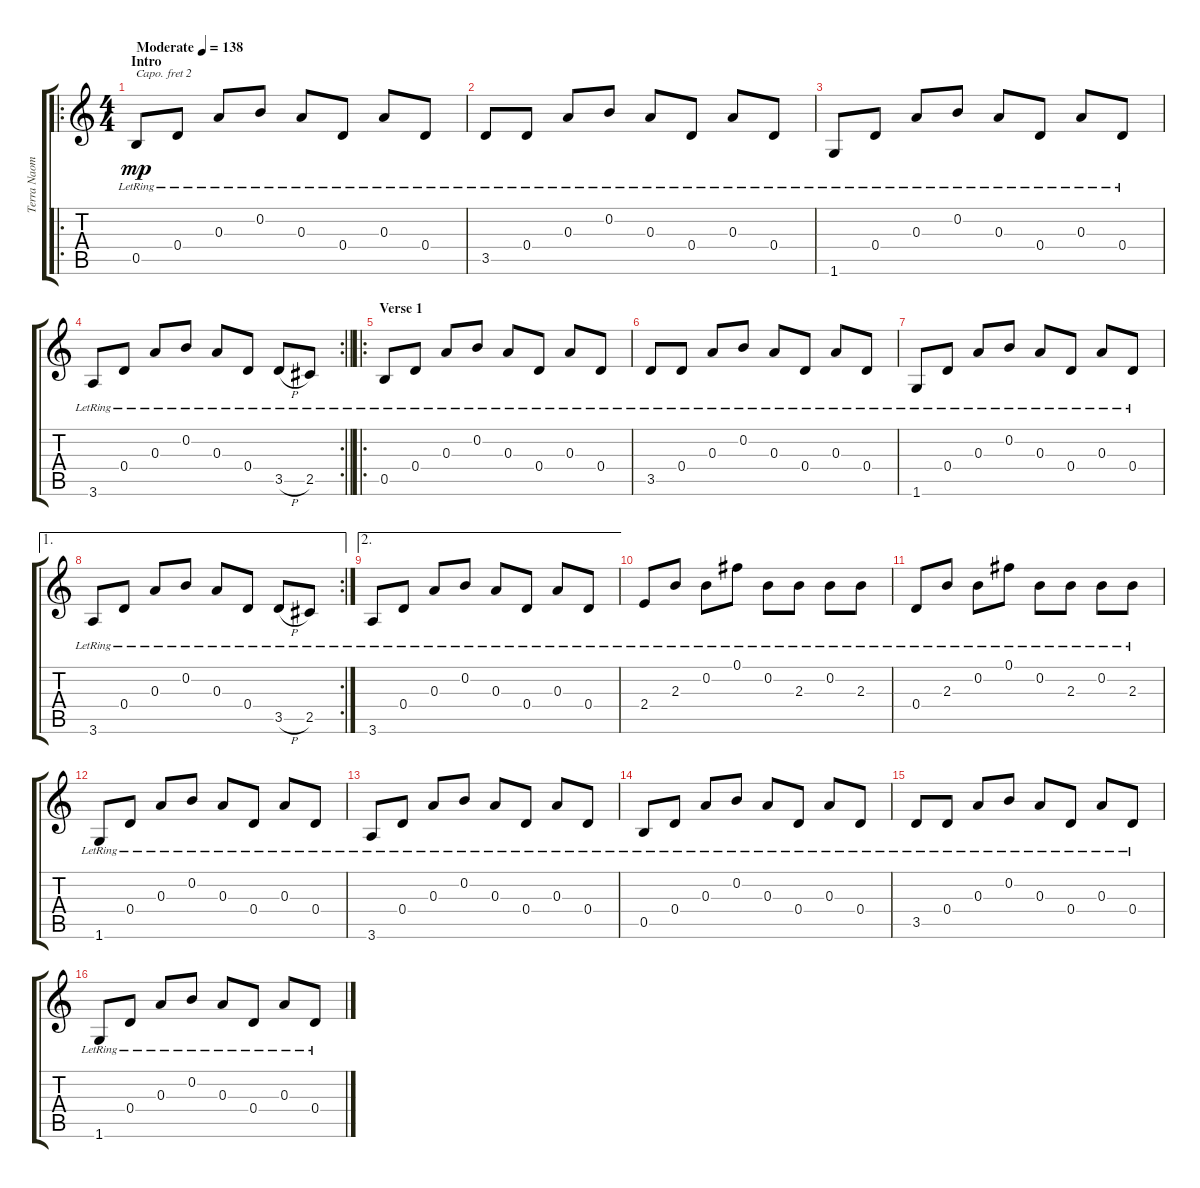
\track ("Terra Naomi" "Terra Naom") {instrument acousticguitarsteel}
\staff {score tabs}
\capo 2
\tuning (E4 A3 G3 C3 A2 E2) {hide}
\ro
\ts (4 4)
\section ("" "Intro")
\tempo (138 "Moderate")
\clef g2
\ks c
0.5{lr}.8{dy mp instrument acousticguitarsteel} 0.4{lr}.8 0.3{lr}.8 0.2{lr}.8 0.3{lr}.8 0.4{lr}.8 0.3{lr}.8 0.4{lr}.8 |
3.5{lr}.8 0.4{lr}.8 0.3{lr}.8 0.2{lr}.8 0.3{lr}.8 0.4{lr}.8 0.3{lr}.8 0.4{lr}.8 |
1.6{lr}.8 0.4{lr}.8 0.3{lr}.8 0.2{lr}.8 0.3{lr}.8 0.4{lr}.8 0.3{lr}.8 0.4{lr}.8 |
\rc 2
\barLineRight lightlight
3.6{lr}.8 0.4{lr}.8 0.3{lr}.8 0.2{lr}.8 0.3{lr}.8 0.4{lr}.8 3.5{h lr}.8 2.5{lr}.8 |
\ro
\section ("" "Verse 1")
0.5{lr}.8 0.4{lr}.8 0.3{lr}.8 0.2{lr}.8 0.3{lr}.8 0.4{lr}.8 0.3{lr}.8 0.4{lr}.8 |
3.5{lr}.8 0.4{lr}.8 0.3{lr}.8 0.2{lr}.8 0.3{lr}.8 0.4{lr}.8 0.3{lr}.8 0.4{lr}.8 |
1.6{lr}.8 0.4{lr}.8 0.3{lr}.8 0.2{lr}.8 0.3{lr}.8 0.4{lr}.8 0.3{lr}.8 0.4{lr}.8 |
\ae 1
\rc 2
3.6{lr}.8 0.4{lr}.8 0.3{lr}.8 0.2{lr}.8 0.3{lr}.8 0.4{lr}.8 3.5{h lr}.8 2.5{lr}.8 |
\ae 2
3.6{lr}.8 0.4{lr}.8 0.3{lr}.8 0.2{lr}.8 0.3{lr}.8 0.4{lr}.8 0.3{lr}.8 0.4{lr}.8 |
2.4{lr}.8 2.3{lr}.8 0.2{lr}.8 0.1{lr}.8 0.2{lr}.8 2.3{lr}.8 0.2{lr}.8 2.3{lr}.8 |
0.4{lr}.8 2.3{lr}.8 0.2{lr}.8 0.1{lr}.8 0.2{lr}.8 2.3{lr}.8 0.2{lr}.8 2.3{lr}.8 |
1.6{lr}.8 0.4{lr}.8 0.3{lr}.8 0.2{lr}.8 0.3{lr}.8 0.4{lr}.8 0.3{lr}.8 0.4{lr}.8 |
3.6{lr}.8 0.4{lr}.8 0.3{lr}.8 0.2{lr}.8 0.3{lr}.8 0.4{lr}.8 0.3{lr}.8 0.4{lr}.8 |
0.5{lr}.8 0.4{lr}.8 0.3{lr}.8 0.2{lr}.8 0.3{lr}.8 0.4{lr}.8 0.3{lr}.8 0.4{lr}.8 |
3.5{lr}.8 0.4{lr}.8 0.3{lr}.8 0.2{lr}.8 0.3{lr}.8 0.4{lr}.8 0.3{lr}.8 0.4{lr}.8 |
1.6{lr}.8 0.4{lr}.8 0.3{lr}.8 0.2{lr}.8 0.3{lr}.8 0.4{lr}.8 0.3{lr}.8 0.4{lr}.8
